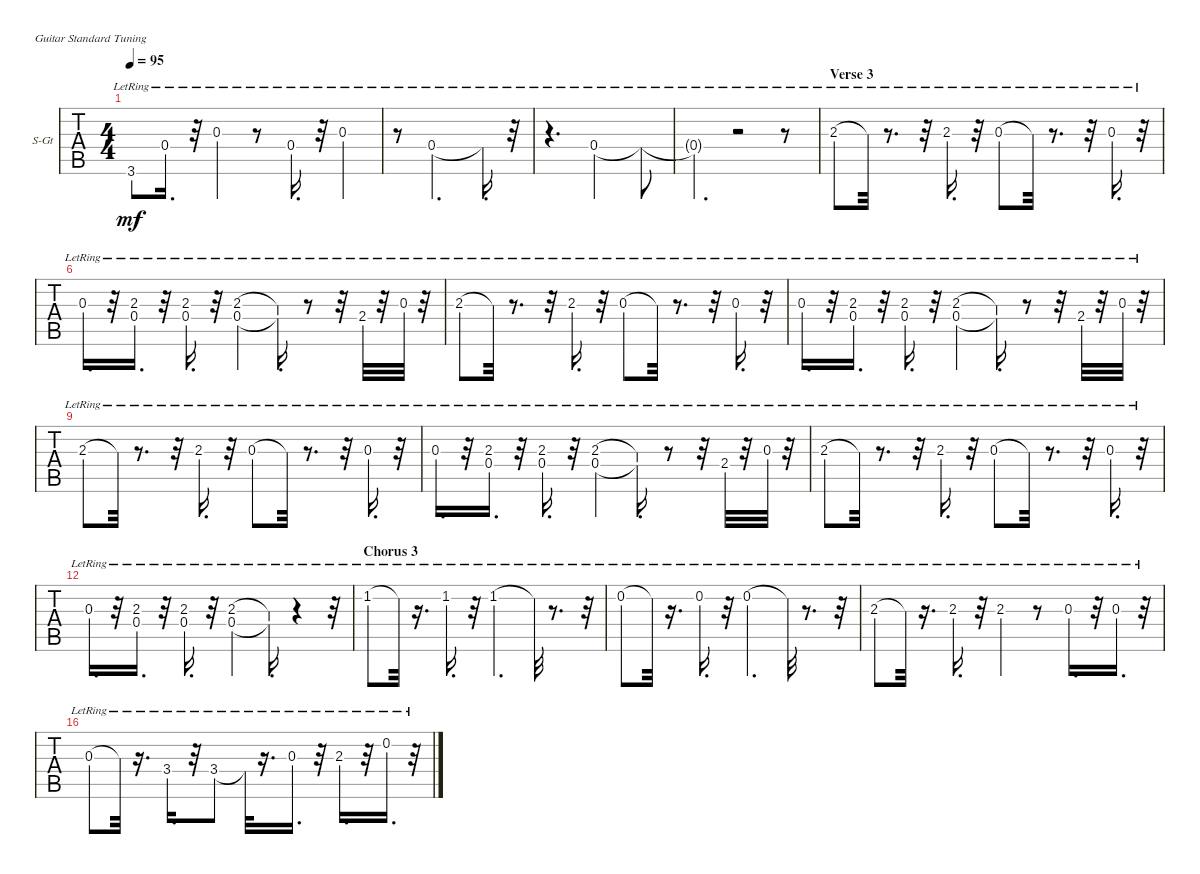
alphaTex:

\bracketExtendMode nobrackets
\firstSystemTrackNameOrientation horizontal
\otherSystemsTrackNameOrientation horizontal
\defaultBarNumberDisplay FirstOfSystem
\track ("Synth 2" "S-Gt") {instrument stringensemble1}
\staff {tabs}
\tuning (E4 B3 G3 D3 A2 E2)
\displaytranspose 12
\ts (4 4)
\tempo 95
\clef g2
\scale
0.358491
\ks c
3.6{lr}.8{dy mf} 0.4{lr}.16{d} r.32 0.3{lr}.4 r.8 0.4{lr}.16{d} r.32 0.3{lr}.4 |
\scale
0.245283 r.8 0.4{lr}.2{d} 0.4{lr t}.16{d} r.32 |
\scale
0.198113 r.4{d} 0.4{lr}.2 0.4{lr t}.8 |
\scale
0.198113 0.4{lr t}.4{d} r.2 r.8 |
\section ("" "Verse 3")
\scale
0.24197 2.3{lr}.8 2.3{lr t}.32 r.8{d} r.32 2.3{lr}.16{d} r.32 0.3{lr}.8 0.3{lr t}.32 r.8{d} r.32 0.3{lr}.16{d} r.32 |
\scale
0.25803 0.3{lr}.16{d} r.32 (2.3{lr} 0.4{lr}).16{d} r.32 (2.3{lr} 0.4{lr}).16{d} r.32 (2.3{lr} 0.4{lr}).4 (2.3{lr t} 0.4{lr t}).16{d} r.8 r.32 2.4{lr}.32 r.32 0.3{lr}.32 r.32 |
\scale
0.24197 2.3{lr}.8 2.3{lr t}.32 r.8{d} r.32 2.3{lr}.16{d} r.32 0.3{lr}.8 0.3{lr t}.32 r.8{d} r.32 0.3{lr}.16{d} r.32 |
\scale
0.25803 0.3{lr}.16{d} r.32 (2.3{lr} 0.4{lr}).16{d} r.32 (2.3{lr} 0.4{lr}).16{d} r.32 (2.3{lr} 0.4{lr}).4 (2.3{lr t} 0.4{lr t}).16{d} r.8 r.32 2.4{lr}.32 r.32 0.3{lr}.32 r.32 |
\scale
0.25139 2.3{lr}.8 2.3{lr t}.32 r.8{d} r.32 2.3{lr}.16{d} r.32 0.3{lr}.8 0.3{lr t}.32 r.8{d} r.32 0.3{lr}.16{d} r.32 |
\scale
0.268076 0.3{lr}.16{d} r.32 (2.3{lr} 0.4{lr}).16{d} r.32 (2.3{lr} 0.4{lr}).16{d} r.32 (2.3{lr} 0.4{lr}).4 (2.3{lr t} 0.4{lr t}).16{d} r.8 r.32 2.4{lr}.32 r.32 0.3{lr}.32 r.32 |
\scale
0.25139 2.3{lr}.8 2.3{lr t}.32 r.8{d} r.32 2.3{lr}.16{d} r.32 0.3{lr}.8 0.3{lr t}.32 r.8{d} r.32 0.3{lr}.16{d} r.32 |
\scale
0.229143 0.3{lr}.16{d} r.32 (2.3{lr} 0.4{lr}).16{d} r.32 (2.3{lr} 0.4{lr}).16{d} r.32 (2.3{lr} 0.4{lr}).4 (2.3{lr t} 0.4{lr t}).16{d} r.4 r.32 |
\section ("" "Chorus 3")
\scale
0.217833 1.2{lr}.8 1.2{lr t}.32 r.16{d} 1.2{lr}.16{d} r.32 1.2{lr}.4{d} 1.2{lr t}.32 r.8{d} r.32 |
\scale
0.233634 0.2{lr}.8 0.2{lr t}.32 r.16{d} 0.2{lr}.16{d} r.32 0.2{lr}.4{d} 0.2{lr t}.32 r.8{d} r.32 |
\scale
0.247178 2.3{lr}.8 2.3{lr t}.32 r.16{d} 2.3{lr}.16{d} r.32 2.3{lr}.4 r.8 0.3{lr}.16{d} r.32 0.3{lr}.16{d} r.32 |
\scale
0.301354 0.3{lr}.8 0.3{lr t}.32 r.16{d} 3.4{lr}.16{d} r.32 3.4{lr}.8 3.4{lr t}.32 r.16{d} 0.3{lr}.16{d} r.32 2.3{lr}.16{d} r.32 0.2{lr}.16{d} r.32
